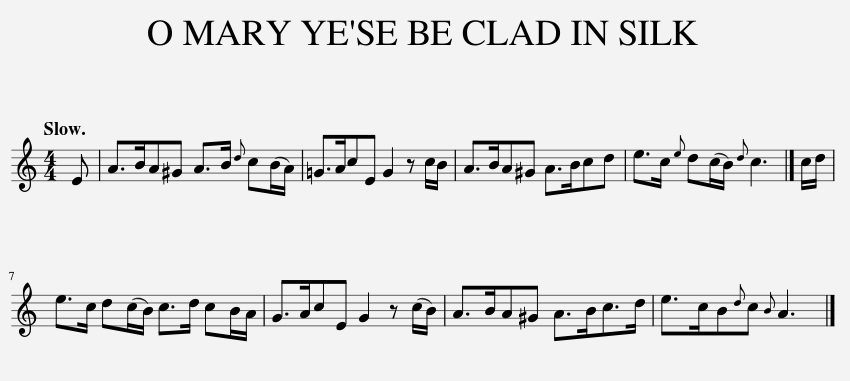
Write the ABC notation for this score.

X:1
L:1/8
Q:1/4=120
M:4/4
I:linebreak $
K:C
V:1 treble
V:1
 E | A>BA^G A>B{d} c(B/A/) | =G>AcE G2 z c/B/ | A>BA^G A>Bcd | e>c{e} d(c/B/){d} c3 |] %5
 c/d/ |$ e>c d(c/B/) c>d cB/A/ | G>AcE G2 z (c/B/) | A>BA^G A>Bc>d | e>cB{d}c{B} A3 |] %10
